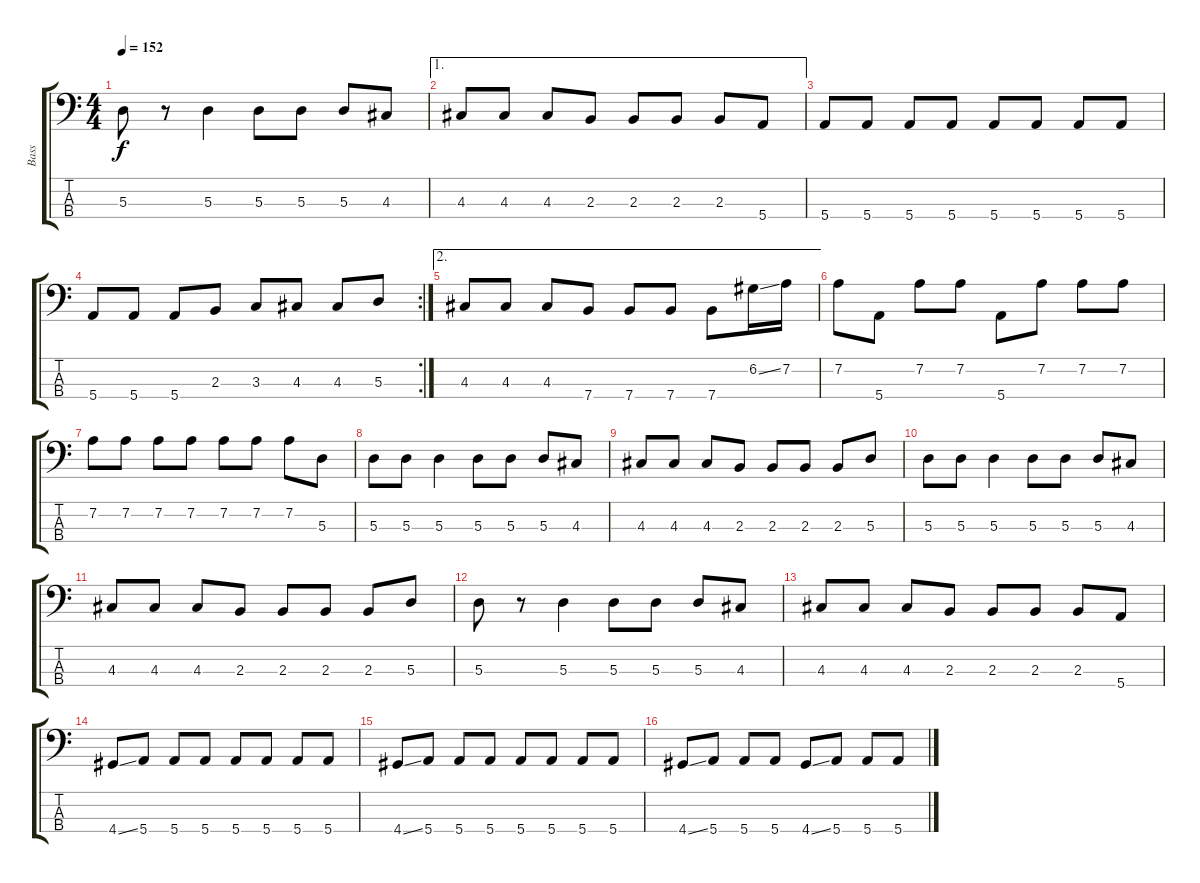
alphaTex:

\track ("Bass" "Bass") {instrument electricbasspick}
\staff {score tabs}
\tuning (G2 D2 A1 E1) {hide}
\ts (4 4)
\tempo 152
\clef f4
\ks c
5.3.8{dy f} r.8 5.3.4 5.3.8 5.3.8 5.3.8 4.3.8 |
\ae 1
4.3.8 4.3.8 4.3.8 2.3.8 2.3.8 2.3.8 2.3.8 5.4.8 |
5.4.8 5.4.8 5.4.8 5.4.8 5.4.8 5.4.8 5.4.8 5.4.8 |
\rc 2
5.4.8 5.4.8 5.4.8 2.3.8 3.3.8 4.3.8 4.3.8 5.3.8 |
\ae 2
4.3.8 4.3.8 4.3.8 7.4.8 7.4.8 7.4.8 7.4.8 6.2{ss}.16 7.2.16 |
7.2.8 5.4.8 7.2.8 7.2.8 5.4.8 7.2.8 7.2.8 7.2.8 |
7.2.8 7.2.8 7.2.8 7.2.8 7.2.8 7.2.8 7.2.8 5.3.8 |
5.3.8 5.3.8 5.3.4 5.3.8 5.3.8 5.3.8 4.3.8 |
4.3.8 4.3.8 4.3.8 2.3.8 2.3.8 2.3.8 2.3.8 5.3.8 |
5.3.8 5.3.8 5.3.4 5.3.8 5.3.8 5.3.8 4.3.8 |
4.3.8 4.3.8 4.3.8 2.3.8 2.3.8 2.3.8 2.3.8 5.3.8 |
5.3.8 r.8 5.3.4 5.3.8 5.3.8 5.3.8 4.3.8 |
4.3.8 4.3.8 4.3.8 2.3.8 2.3.8 2.3.8 2.3.8 5.4.8 |
4.4{ss}.8 5.4.8 5.4.8 5.4.8 5.4.8 5.4.8 5.4.8 5.4.8 |
4.4{ss}.8 5.4.8 5.4.8 5.4.8 5.4.8 5.4.8 5.4.8 5.4.8 |
4.4{ss}.8 5.4.8 5.4.8 5.4.8 4.4{ss}.8 5.4.8 5.4.8 5.4.8
